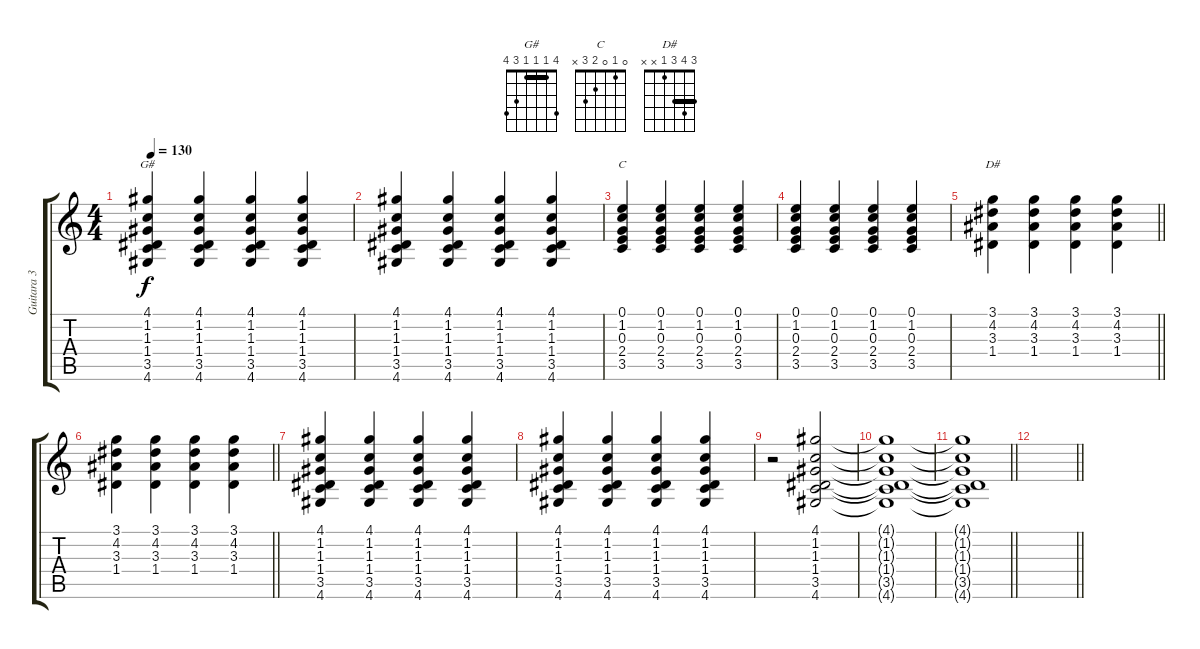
\track ("Guitara 3" "Guitara 3") {instrument distortionguitar}
\staff {score tabs}
\tuning (E4 B3 G3 D3 A2 E2) {hide}
\chord ("G#" 4 1 1 1 3 4) {barre 1}
\chord ("C" 0 1 0 2 3 x)
\chord ("D#" 3 4 3 1 x x) {barre 3}
\ts (4 4)
\tempo 130
\clef g2
\ks c
(4.1 1.2 1.3 1.4 3.5 4.6).4{ch "G#" dy f} (4.1 1.2 1.3 1.4 3.5 4.6).4 (4.1 1.2 1.3 1.4 3.5 4.6).4 (4.1 1.2 1.3 1.4 3.5 4.6).4 |
(4.1 1.2 1.3 1.4 3.5 4.6).4 (4.1 1.2 1.3 1.4 3.5 4.6).4 (4.1 1.2 1.3 1.4 3.5 4.6).4 (4.1 1.2 1.3 1.4 3.5 4.6).4 |
(0.1 1.2 0.3 2.4 3.5).4{ch "C"} (0.1 1.2 0.3 2.4 3.5).4 (0.1 1.2 0.3 2.4 3.5).4 (0.1 1.2 0.3 2.4 3.5).4 |
(0.1 1.2 0.3 2.4 3.5).4 (0.1 1.2 0.3 2.4 3.5).4 (0.1 1.2 0.3 2.4 3.5).4 (0.1 1.2 0.3 2.4 3.5).4 |
\barLineRight lightlight
(3.1 4.2 3.3 1.4).4{ch "D#"} (3.1 4.2 3.3 1.4).4 (3.1 4.2 3.3 1.4).4 (3.1 4.2 3.3 1.4).4 |
\barLineRight lightlight
(3.1 4.2 3.3 1.4).4 (3.1 4.2 3.3 1.4).4 (3.1 4.2 3.3 1.4).4 (3.1 4.2 3.3 1.4).4 |
(4.1 1.2 1.3 1.4 3.5 4.6).4 (4.1 1.2 1.3 1.4 3.5 4.6).4 (4.1 1.2 1.3 1.4 3.5 4.6).4 (4.1 1.2 1.3 1.4 3.5 4.6).4 |
(4.1 1.2 1.3 1.4 3.5 4.6).4 (4.1 1.2 1.3 1.4 3.5 4.6).4 (4.1 1.2 1.3 1.4 3.5 4.6).4 (4.1 1.2 1.3 1.4 3.5 4.6).4 |
r.2 (4.1 1.2 1.3 1.4 3.5 4.6).2 |
(4.1{t} 1.2{t} 1.3{t} 1.4{t} 3.5{t} 4.6{t}).1 |
\barLineRight lightlight
(4.1{t} 1.2{t} 1.3{t} 1.4{t} 3.5{t} 4.6{t}).1 |
\barLineRight lightlight
